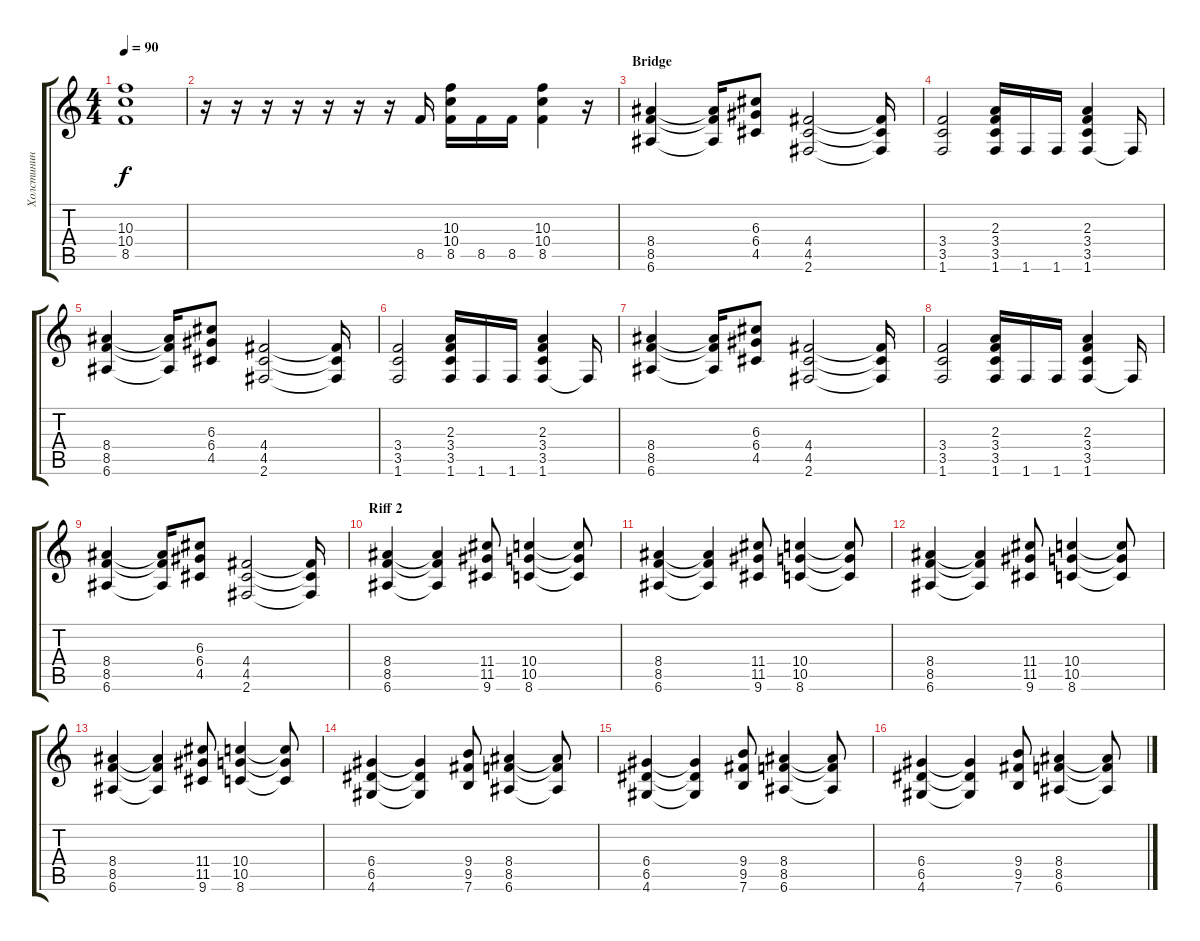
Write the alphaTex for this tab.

\track ("Холстинин" "Холстинин") {instrument overdrivenguitar}
\staff {score tabs}
\tuning (E4 B3 G3 D3 A2 E2) {hide}
\ts (4 4)
\tempo 90
\clef g2
\ks c
(10.3 10.4 8.5).1{dy f} |
r.16 r.16 r.16 r.16 r.16 r.16 r.16 8.5.16 (10.3 10.4 8.5).16 8.5.16 8.5.16 (10.3 10.4 8.5).4 r.16 |
\section ("" "Bridge")
(8.4 8.5 6.6).4 (8.4{t} 8.5{t} 6.6{t}).16 (6.3 6.4 4.5).8 (4.4 4.5 2.6).2 (4.4{t} 4.5{t} 2.6{t}).16 |
(3.4 3.5 1.6).2 (2.3 3.4 3.5 1.6).16 1.6.16 1.6.16 (2.3 3.4 3.5 1.6).4 1.6{t}.16 |
(8.4 8.5 6.6).4 (8.4{t} 8.5{t} 6.6{t}).16 (6.3 6.4 4.5).8 (4.4 4.5 2.6).2 (4.4{t} 4.5{t} 2.6{t}).16 |
(3.4 3.5 1.6).2 (2.3 3.4 3.5 1.6).16 1.6.16 1.6.16 (2.3 3.4 3.5 1.6).4 1.6{t}.16 |
(8.4 8.5 6.6).4 (8.4{t} 8.5{t} 6.6{t}).16 (6.3 6.4 4.5).8 (4.4 4.5 2.6).2 (4.4{t} 4.5{t} 2.6{t}).16 |
(3.4 3.5 1.6).2 (2.3 3.4 3.5 1.6).16 1.6.16 1.6.16 (2.3 3.4 3.5 1.6).4 1.6{t}.16 |
(8.4 8.5 6.6).4 (8.4{t} 8.5{t} 6.6{t}).16 (6.3 6.4 4.5).8 (4.4 4.5 2.6).2 (4.4{t} 4.5{t} 2.6{t}).16 |
\section ("" "Riff 2")
(8.4 8.5 6.6).4 (8.4{t} 8.5{t} 6.6{t}).4 (11.4 11.5 9.6).8 (10.4 10.5 8.6).4 (10.4{t} 10.5{t} 8.6{t}).8 |
(8.4 8.5 6.6).4 (8.4{t} 8.5{t} 6.6{t}).4 (11.4 11.5 9.6).8 (10.4 10.5 8.6).4 (10.4{t} 10.5{t} 8.6{t}).8 |
(8.4 8.5 6.6).4 (8.4{t} 8.5{t} 6.6{t}).4 (11.4 11.5 9.6).8 (10.4 10.5 8.6).4 (10.4{t} 10.5{t} 8.6{t}).8 |
(8.4 8.5 6.6).4 (8.4{t} 8.5{t} 6.6{t}).4 (11.4 11.5 9.6).8 (10.4 10.5 8.6).4 (10.4{t} 10.5{t} 8.6{t}).8 |
(6.4 6.5 4.6).4 (6.4{t} 6.5{t} 4.6{t}).4 (9.4 9.5 7.6).8 (8.4 8.5 6.6).4 (8.4{t} 8.5{t} 6.6{t}).8 |
(6.4 6.5 4.6).4 (6.4{t} 6.5{t} 4.6{t}).4 (9.4 9.5 7.6).8 (8.4 8.5 6.6).4 (8.4{t} 8.5{t} 6.6{t}).8 |
(6.4 6.5 4.6).4 (6.4{t} 6.5{t} 4.6{t}).4 (9.4 9.5 7.6).8 (8.4 8.5 6.6).4 (8.4{t} 8.5{t} 6.6{t}).8
